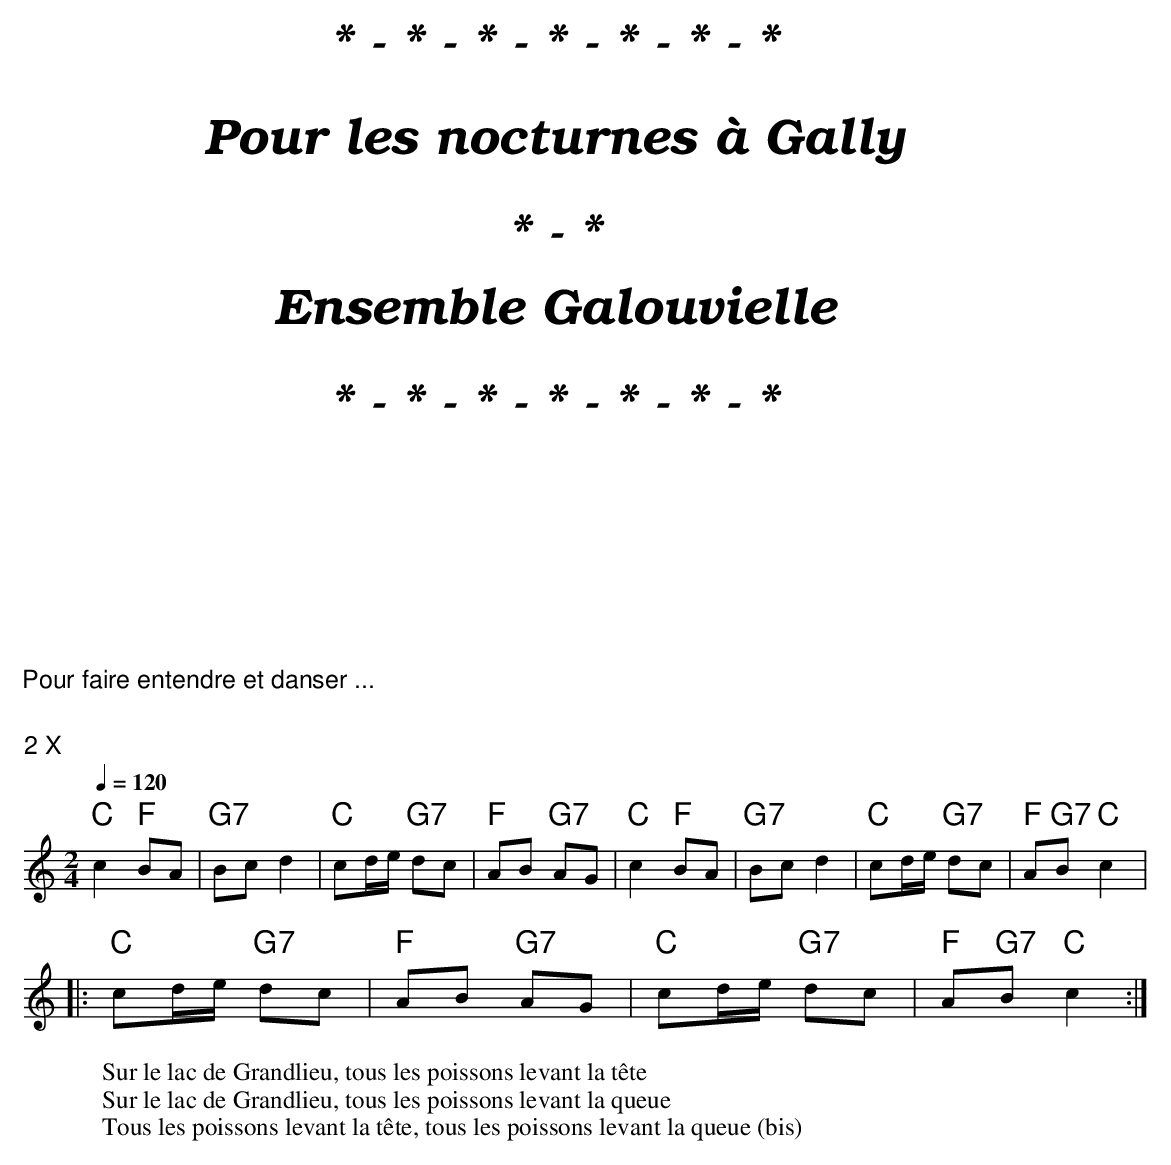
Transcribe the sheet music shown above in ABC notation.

X:1
T:Maraîchine de Grandlieu
M:2/4
L:1/8
Q:1/4=120
K:C
%%text 2 X
"C"c2 "F"BA | "G7"Bcd2 | "C"cd/2e/2 "G7"dc | "F"AB "G7"AG | "C"c2 "F"BA | "G7"Bcd2 | "C"cd/2e/2 "G7"dc | "F"A"G7"B"C"c2 |:
"C"cd/2e/2 "G7"dc | "F"AB "G7"AG | "C"cd/2e/2 "G7"dc | "F"A"G7"B"C"c2 :|
W:Sur le lac de Grandlieu, tous les poissons levant la tête
W:Sur le lac de Grandlieu, tous les poissons levant la queue
W:Tous les poissons levant la tête, tous les poissons levant la queue (bis)
W:
